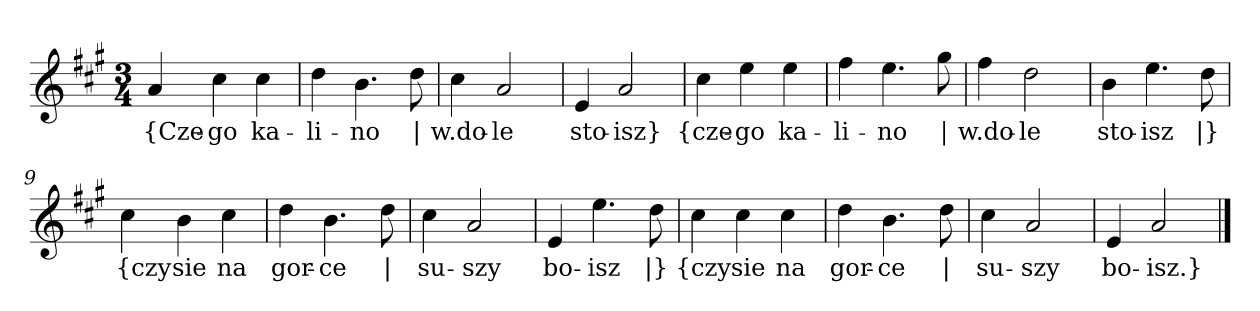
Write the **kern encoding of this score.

**kern	**text
*part1	*part1
*staff1	*staff1
*clefG2	*
*k[f#c#g#]	*
*A:	*
*M3/4	*
=	=
4a	{Cze-
4cc#	-go
4cc#	ka-
=2	=2
4dd	-li-
4.b	-no
8dd	|
=3	=3
4cc#	w.do-
2a	-le
=4	=4
4e	sto-
2a	-isz}
=5y	=5y
4cc#	{cze-
4ee	-go
4ee	ka-
=6	=6
4ff#	-li-
4.ee	-no
8gg#	|
=7	=7
4ff#	w.do-
2dd	-le
=8	=8
4b	sto-
4.ee	-isz
8dd	|}
=9y	=9y
4cc#	{czy
4b	sie
4cc#	na
=10	=10
4dd	gor-
4.b	-ce
8dd	|
=11	=11
4cc#	su-
2a	-szy
=12	=12
4e	bo-
4.ee	-isz
8dd	|}
=13y	=13y
4cc#	{czy
4cc#	sie
4cc#	na
=14	=14
4dd	gor-
4.b	-ce
8dd	|
=15	=15
4cc#	su-
2a	-szy
=16	=16
4e	bo-
2a	-isz.}
==	==
*-	*-
